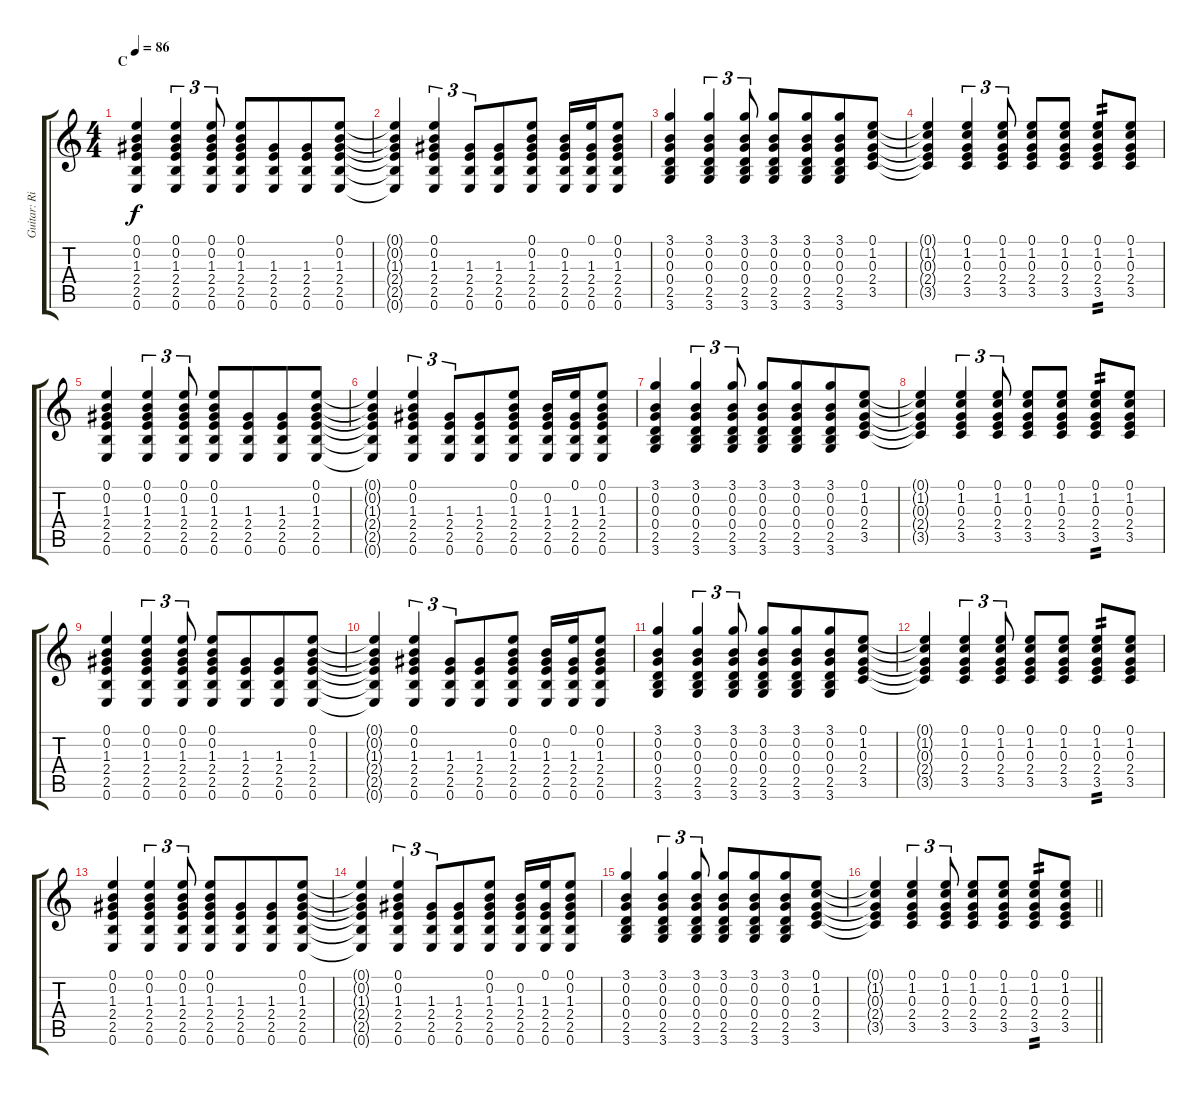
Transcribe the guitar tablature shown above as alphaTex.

\track ("Guitar: Rik" "Guitar: Ri") {instrument electricguitarclean}
\staff {score tabs}
\tuning (E4 B3 G3 D3 A2 E2) {hide}
\ts (4 4)
\section ("" "C")
\tempo 86
\clef g2
\ks c
(0.1 0.2 1.3 2.4 2.5 0.6).4{dy f} (0.1 0.2 1.3 2.4 2.5 0.6).4{tu (3 2)} (0.1 0.2 1.3 2.4 2.5 0.6).8{tu (3 2)} (0.1 0.2 1.3 2.4 2.5 0.6).8 (1.3 2.4 2.5 0.6).8{beam merge} (1.3 2.4 2.5 0.6).8 (0.1 0.2 1.3 2.4 2.5 0.6).8 |
(0.1{t} 0.2{t} 1.3{t} 2.4{t} 2.5{t} 0.6{t}).4 (0.1 0.2 1.3 2.4 2.5 0.6).4{tu (3 2)} (1.3 2.4 2.5 0.6).8{tu (3 2) beam merge} (1.3 2.4 2.5 0.6).8 (0.1 0.2 1.3 2.4 2.5 0.6).8 (0.2 1.3 2.4 2.5 0.6).16{beam merge} (0.1 1.3 2.4 2.5 0.6).16 (0.1 0.2 1.3 2.4 2.5 0.6).8 |
(3.1 0.2 0.3 0.4 2.5 3.6).4 (3.1 0.2 0.3 0.4 2.5 3.6).4{tu (3 2)} (3.1 0.2 0.3 0.4 2.5 3.6).8{tu (3 2)} (3.1 0.2 0.3 0.4 2.5 3.6).8 (3.1 0.2 0.3 0.4 2.5 3.6).8{beam merge} (3.1 0.2 0.3 0.4 2.5 3.6).8 (0.1 1.2 0.3 2.4 3.5).8 |
(0.1{t} 1.2{t} 0.3{t} 2.4{t} 3.5{t}).4 (0.1 1.2 0.3 2.4 3.5).4{tu (3 2)} (0.1 1.2 0.3 2.4 3.5).8{tu (3 2)} (0.1 1.2 0.3 2.4 3.5).8 (0.1 1.2 0.3 2.4 3.5).8 (0.1 1.2 0.3 2.4 3.5).8{tp 2} (0.1 1.2 0.3 2.4 3.5).8 |
(0.1 0.2 1.3 2.4 2.5 0.6).4 (0.1 0.2 1.3 2.4 2.5 0.6).4{tu (3 2)} (0.1 0.2 1.3 2.4 2.5 0.6).8{tu (3 2)} (0.1 0.2 1.3 2.4 2.5 0.6).8 (1.3 2.4 2.5 0.6).8{beam merge} (1.3 2.4 2.5 0.6).8 (0.1 0.2 1.3 2.4 2.5 0.6).8 |
(0.1{t} 0.2{t} 1.3{t} 2.4{t} 2.5{t} 0.6{t}).4 (0.1 0.2 1.3 2.4 2.5 0.6).4{tu (3 2)} (1.3 2.4 2.5 0.6).8{tu (3 2) beam merge} (1.3 2.4 2.5 0.6).8 (0.1 0.2 1.3 2.4 2.5 0.6).8 (0.2 1.3 2.4 2.5 0.6).16{beam merge} (0.1 1.3 2.4 2.5 0.6).16 (0.1 0.2 1.3 2.4 2.5 0.6).8 |
(3.1 0.2 0.3 0.4 2.5 3.6).4 (3.1 0.2 0.3 0.4 2.5 3.6).4{tu (3 2)} (3.1 0.2 0.3 0.4 2.5 3.6).8{tu (3 2)} (3.1 0.2 0.3 0.4 2.5 3.6).8 (3.1 0.2 0.3 0.4 2.5 3.6).8{beam merge} (3.1 0.2 0.3 0.4 2.5 3.6).8 (0.1 1.2 0.3 2.4 3.5).8 |
(0.1{t} 1.2{t} 0.3{t} 2.4{t} 3.5{t}).4 (0.1 1.2 0.3 2.4 3.5).4{tu (3 2)} (0.1 1.2 0.3 2.4 3.5).8{tu (3 2)} (0.1 1.2 0.3 2.4 3.5).8 (0.1 1.2 0.3 2.4 3.5).8 (0.1 1.2 0.3 2.4 3.5).8{tp 2} (0.1 1.2 0.3 2.4 3.5).8 |
(0.1 0.2 1.3 2.4 2.5 0.6).4 (0.1 0.2 1.3 2.4 2.5 0.6).4{tu (3 2)} (0.1 0.2 1.3 2.4 2.5 0.6).8{tu (3 2)} (0.1 0.2 1.3 2.4 2.5 0.6).8 (1.3 2.4 2.5 0.6).8{beam merge} (1.3 2.4 2.5 0.6).8 (0.1 0.2 1.3 2.4 2.5 0.6).8 |
(0.1{t} 0.2{t} 1.3{t} 2.4{t} 2.5{t} 0.6{t}).4 (0.1 0.2 1.3 2.4 2.5 0.6).4{tu (3 2)} (1.3 2.4 2.5 0.6).8{tu (3 2) beam merge} (1.3 2.4 2.5 0.6).8 (0.1 0.2 1.3 2.4 2.5 0.6).8 (0.2 1.3 2.4 2.5 0.6).16{beam merge} (0.1 1.3 2.4 2.5 0.6).16 (0.1 0.2 1.3 2.4 2.5 0.6).8 |
(3.1 0.2 0.3 0.4 2.5 3.6).4 (3.1 0.2 0.3 0.4 2.5 3.6).4{tu (3 2)} (3.1 0.2 0.3 0.4 2.5 3.6).8{tu (3 2)} (3.1 0.2 0.3 0.4 2.5 3.6).8 (3.1 0.2 0.3 0.4 2.5 3.6).8{beam merge} (3.1 0.2 0.3 0.4 2.5 3.6).8 (0.1 1.2 0.3 2.4 3.5).8 |
(0.1{t} 1.2{t} 0.3{t} 2.4{t} 3.5{t}).4 (0.1 1.2 0.3 2.4 3.5).4{tu (3 2)} (0.1 1.2 0.3 2.4 3.5).8{tu (3 2)} (0.1 1.2 0.3 2.4 3.5).8 (0.1 1.2 0.3 2.4 3.5).8 (0.1 1.2 0.3 2.4 3.5).8{tp 2} (0.1 1.2 0.3 2.4 3.5).8 |
(0.1 0.2 1.3 2.4 2.5 0.6).4 (0.1 0.2 1.3 2.4 2.5 0.6).4{tu (3 2)} (0.1 0.2 1.3 2.4 2.5 0.6).8{tu (3 2)} (0.1 0.2 1.3 2.4 2.5 0.6).8 (1.3 2.4 2.5 0.6).8{beam merge} (1.3 2.4 2.5 0.6).8 (0.1 0.2 1.3 2.4 2.5 0.6).8 |
(0.1{t} 0.2{t} 1.3{t} 2.4{t} 2.5{t} 0.6{t}).4 (0.1 0.2 1.3 2.4 2.5 0.6).4{tu (3 2)} (1.3 2.4 2.5 0.6).8{tu (3 2) beam merge} (1.3 2.4 2.5 0.6).8 (0.1 0.2 1.3 2.4 2.5 0.6).8 (0.2 1.3 2.4 2.5 0.6).16{beam merge} (0.1 1.3 2.4 2.5 0.6).16 (0.1 0.2 1.3 2.4 2.5 0.6).8 |
(3.1 0.2 0.3 0.4 2.5 3.6).4 (3.1 0.2 0.3 0.4 2.5 3.6).4{tu (3 2)} (3.1 0.2 0.3 0.4 2.5 3.6).8{tu (3 2)} (3.1 0.2 0.3 0.4 2.5 3.6).8 (3.1 0.2 0.3 0.4 2.5 3.6).8{beam merge} (3.1 0.2 0.3 0.4 2.5 3.6).8 (0.1 1.2 0.3 2.4 3.5).8 |
\barLineRight lightlight
(0.1{t} 1.2{t} 0.3{t} 2.4{t} 3.5{t}).4 (0.1 1.2 0.3 2.4 3.5).4{tu (3 2)} (0.1 1.2 0.3 2.4 3.5).8{tu (3 2)} (0.1 1.2 0.3 2.4 3.5).8 (0.1 1.2 0.3 2.4 3.5).8 (0.1 1.2 0.3 2.4 3.5).8{tp 2} (0.1 1.2 0.3 2.4 3.5).8
